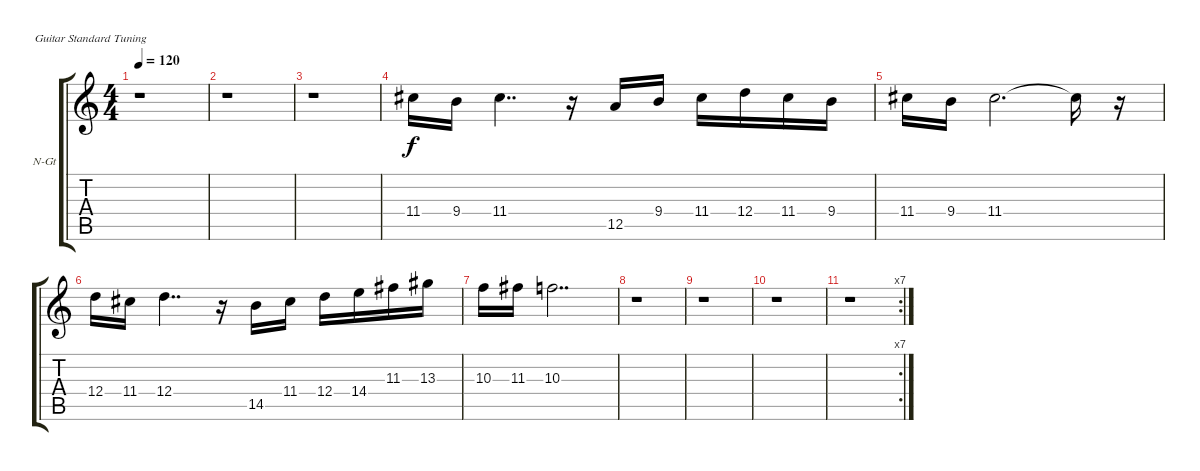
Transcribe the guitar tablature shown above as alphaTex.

\defaultSystemsLayout 4
\bracketExtendMode groupsimilarinstruments
\firstSystemTrackNameOrientation horizontal
\otherSystemsTrackNameOrientation horizontal
\track ("Horn Right" "N-Gt") {instrument trumpet}
\staff {score tabs}
\tuning (E4 B3 G3 D3 A2 E2)
\displaytranspose 12
\ts (4 4)
\tempo 120
\clef g2
\scale
0.333333
\ks c
r.1{dy f} |
\scale
0.333333 r.1 |
\scale
0.333333 r.1 |
\scale
0.333333 11.4.16 9.4.16 11.4.4{dd} r.16 12.5.16 9.4.16 11.4.16 12.4.16 11.4.16 9.4.16 |
\scale
0.333333 11.4.16 9.4.16 11.4.2{d} 11.4{t}.16 r.16 |
\scale
0.333333 12.4.16 11.4.16 12.4.4{dd} r.16 14.5.16 11.4.16 12.4.16 14.4.16 11.3.16 13.3.16 |
\scale
0.333333 10.3.16 11.3.16 10.3.2{dd} |
\scale
0.333333 r.1 |
\scale
0.333333 r.1 |
\scale
0.333333 r.1 |
\rc 7
r.1
